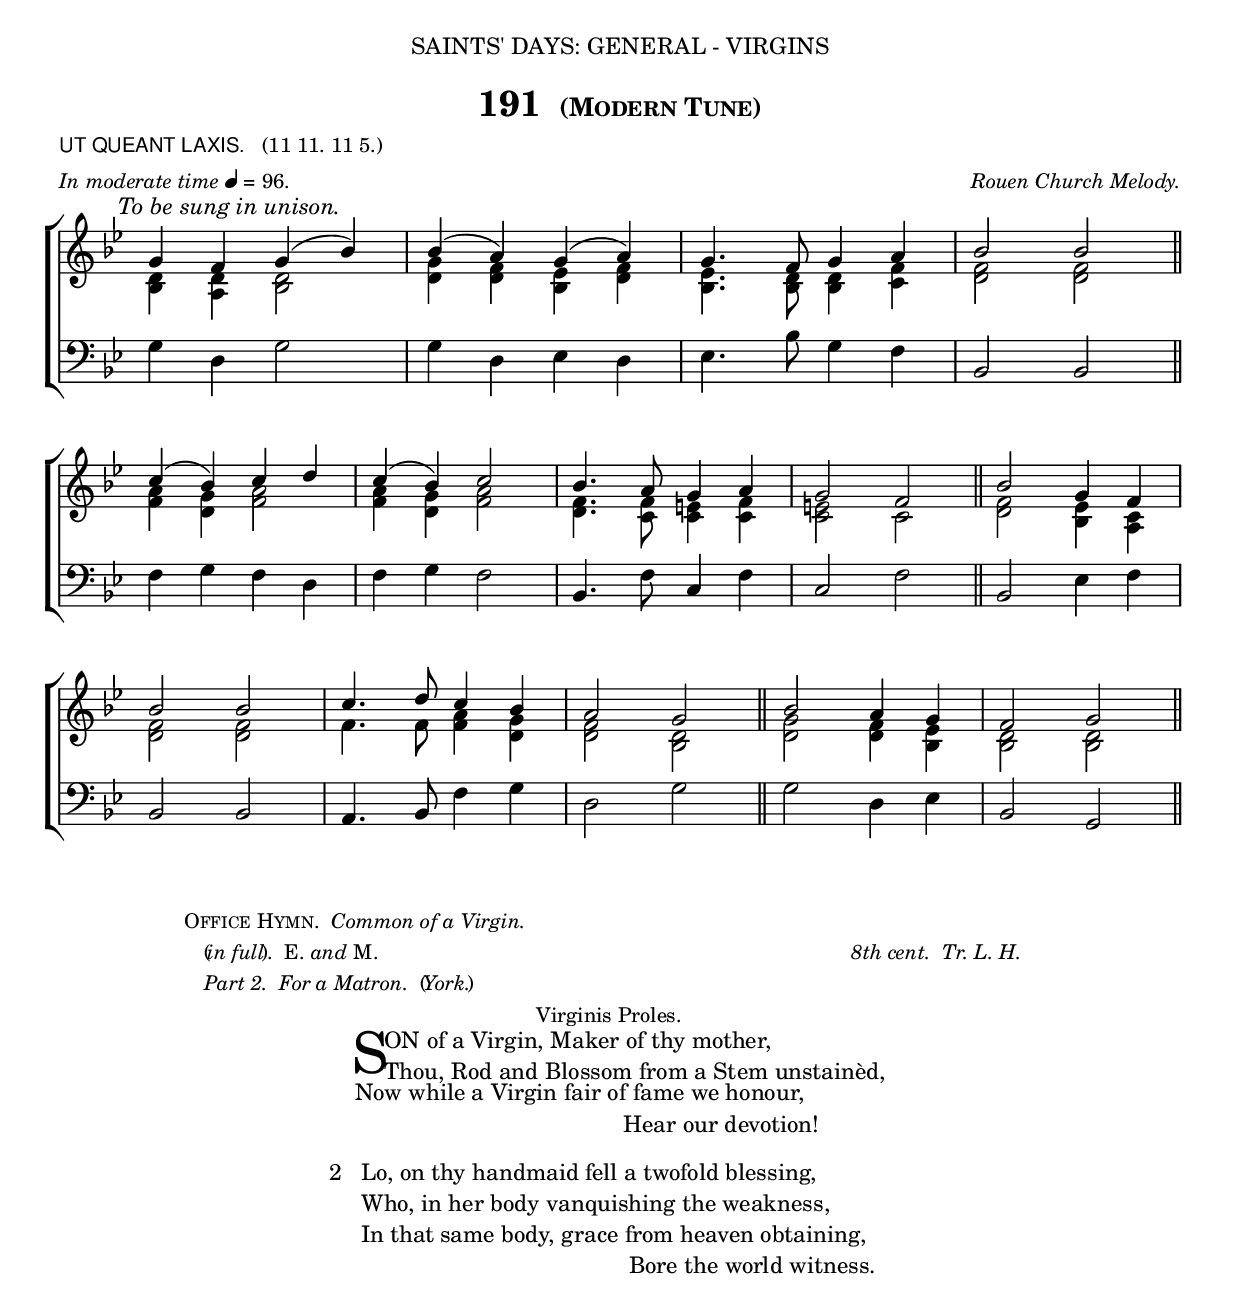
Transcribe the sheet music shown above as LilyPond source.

%%%% 305.png
%%%% Hymn 191 Modern Tune. Ut Queant Laxis. Son of a Virgin, Maker of thy mother.
%%%% Rev 1.

\version "2.10"

\header {
	
  dedication = \markup { \center-align {  "SAINTS' DAYS: GENERAL - VIRGINS"
		\hspace #0.1 }}	

  title = \markup { "191 " \large \smallCaps "(Modern Tune)"}   
  
  poet = \markup { \small {  \line { \sans { "UT QUEANT LAXIS."} \hspace #1 \roman {"(11 11. 11 5.)"}} }}
  
  meter = \markup { \small { \italic {In moderate time} \general-align #Y #DOWN \note #"4" #0.5 = 96.} }
  
  arranger = \markup { \small { \italic "Rouen Church Melody." }}
  
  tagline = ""
}


%%% SATB voices

global = {
  \time 4/4
  \key bes \major
  \set Staff.midiInstrument = "church organ"
}

soprano = \relative c' { 
  \override TextScript #'padding = #1	
  g'4 ^\markup {\hspace #-3 \italic "To be sung in unison." } f g( bes) | bes( a) g( a) | g4. f8 g4 a | bes2 bes \bar "||" \break
  c4( bes) c d | c( bes) c2 | bes4. a8 g4 a | g2 f \bar "||" bes g4 f | \break
  bes2 bes | c4. d8 c4 bes | a2 g \bar "||" bes a4 g | f2 g \bar "||"
} 
   
alto = \relative c' {  
  <bes d>4 <a d> <bes d>2 | <d g>4 <d f> <bes ees> <d f> | <bes ees>4. <bes d>8 <bes d>4 <c f> | <d f>2 <d f> \bar "||"
  <f a>4 <d g> <f a>2 | <f a>4 <d g> <f a>2 | <d f>4. <c f>8 <c e>4 <c f> | <c e>2 c2 \bar "||" <d f>2 <bes ees>4 <a c> | 
  <d f>2 <d f> | f4. f8 <f a>4 <d g> | <d f>2 <bes d> \bar "||" <d g> <d f>4 <bes ees> | <bes d>2 <bes d> \bar "||"
}

tenor = \relative cis {\clef bass 
  s1 | s1 | s1 | bes2 bes \bar "||"
  s1 | s1 | bes4. s8 c4 s4 | c2 s2 \bar "||" bes2 s4 s4 | 
  bes2 bes2 | a4. bes8 s4 s4 | s1 \bar "||" s1 | bes2 g \bar "||"
}

bass = \relative cis {\clef bass 
  g'4 d g2 | g4 d ees d | ees4. bes'8 g4 f | s1 \bar "||" 
  f4 g f d | f g f2 | s4. f8 s4 f4 | s2 f2 \bar "||" s2 ees4 f |
  s1 | s4. s8 f4 g | d2 g \bar "||" g d4 ees | s1 \bar "||"
}

#(ly:set-option 'point-and-click #f)

\paper {
  #(set-paper-size "a4")
%  annotate-spacing = ##t
  print-page-number = ##f
  ragged-last-bottom = ##t
  ragged-bottom = ##t
}

\book{

%%% Score block	

\score{
\new ChoirStaff	
<<
	\context Staff = upper << 
	\context Voice = sopranos { \voiceOne \global \soprano }
	\context Voice = altos    { \voiceTwo \global \alto }
	                      >>
	\context Staff = lower <<
	\context Voice = tenors { \voiceOne \global \tenor }
	\context Voice = basses { \voiceTwo \global \bass }
			        >>
>>
\layout {
		indent=0
		\context { \Score \remove "Bar_number_engraver" }
		\context { \Staff \remove "Time_signature_engraver" }
		\context { \Score \remove "Mark_engraver"  }
                \context { \Staff \consists "Mark_engraver"  }
	} %% close layout

%%% Hymn Midi	

\midi { \context { \Score tempoWholesPerMinute = #(ly:make-moment 96 4)}} 
		
} %%% Score bracket


%%% Lyric Titles


%%% Lyric titles and attributions

\markup { \hspace #12 \small {  \column { \line {\smallCaps  "Office Hymn. " \italic "Common of a Virgin." } 
          	                         \line { \hspace #2 "(" \hspace #-1 \italic "in full" \hspace #-1 ").  E." \italic "and" "M." \hspace #45 \italic "8th cent.  Tr. L. H."  }
		                         \line { \hspace #2 \italic "Part 2.  For a Matron. " "(" \hspace #-1 \italic "York." \hspace #-1 ")" }    
					 \line { \hspace #34 "Virginis Proles." }
}}}


%%% Lyrics

\markup { \hspace #26 %%add space as necc. to center the column
          \column { %% super column of everything
	              \column { %%verse 1 is a column of 2 lines  
	                  \line { \hspace #2.2 \column { \lower #2.4 \fontsize #8 "S" }   %%Drop Cap goes here
				  \hspace #-1.0    %% adjust this if other letters are too far from Drop Cap
				  \column  { \raise #0.0 "ON of a Virgin, Maker of thy mother,"
			                                 "Thou, Rod and Blossom from a Stem unstainèd," } }     
	                  \line {  \hspace #2.5  %%adjust hspace until this line left edge is flush with Drop Cap
				   \lower  #1.56  %%adjust this until the line spacing looks right
				   \column {   
					   "Now while a Virgin fair of fame we honour,"
					   "                                          Hear our devotion!"
			   "                " %%% adds vertical spacing between verses		
			  }} 
			         } %%% finish verse 1
			\line { "2  "
			   \column {	     
				   "Lo, on thy handmaid fell a twofold blessing,"
				   "Who, in her body vanquishing the weakness,"
				   "In that same body, grace from heaven obtaining,"
				   "                                          Bore the world witness."
			}}

	  } %%% end super column
}

%%fake score block to occupy space and force a pagebreak.  Can't think of a better way of doing this.
\score{
	{s4 }
\header { breakbefore = ##f piece = ##f opus = ##f tagline = ##f }
\layout{	
	\context { \Staff
		\remove Time_signature_engraver
		\remove Key_engraver
		\remove Clef_engraver
		\remove Staff_symbol_engraver
}}}

%%% Second page
%%% Continuation of lyrics

\markup { \hspace #26 %%add space as necc. to center the column
          \column { %% super column of everything				 	 
		        \hspace #1  % adds vertical spacing between verses  
			\line { "3  "
			 \column {	     
				 "Death, nor the rending pains of death appalled her"
				 "Bondage and torment found her undefeated:"
				 "So by the shedding of her life attained she"
				 "                                          Heavenly guerdon."
				   "                " %%% adds vertical spacing between verses
			 }}
			\line { \hspace #20 \italic "Part 2."
			\column {	     
				   "                " %%% adds vertical spacing between verses
				  "                " %%% adds vertical spacing between verses
			}}
			\line { "4  "
			\column {	     
				"Fountain of mercy, hear the prayers she offers;"
				"Purge our offences, pardon our transgressions,"
				"So that hereafter we to thee may render"
				"                                          Praise with thanksgiving."
				"                " %%% adds vertical spacing between verses
			}}
           		\line { "5. "
			   \column {	     
				   "Thou, the All-Father, thou the One-Begotten,"
				   "Thou Holy Spirit, Three in One co-equal,"
				   "Glory be henceforth thine through all the ages,"
				   "                                          World without ending.     Amen."
			}}
	  } %%% end supercolumn
} %%% end markup	  


%%% Amen score block
\score{
  \new ChoirStaff
   <<
        \context Staff = upper \with { fontSize = #-3  \override StaffSymbol #'staff-space = #(magstep -2) }  
	                      << 
	\context Voice = "sopranos" { \relative c' { \clef treble \global \voiceOne g'2( a g f g) \bar "|" g1  \bar "||" }}
	\context Voice = "altos"    { \relative c' {  \clef treble \global \voiceTwo <bes d>2 <d f> <bes ees> <bes d> <bes d> \bar "|" <bes d>1 \bar "||" }}
		>>
			      
	\context Lyrics \lyricsto "sopranos" { \override LyricText #'font-size = #-1 "A     -      -      -      -  " men. }
	
	\context Staff = lower \with { fontSize = #-3  \override StaffSymbol #'staff-space = #(magstep -2) }  
	                       <<
	\context Voice = "tenors" { \relative c { \clef bass \global \voiceThree s2 *5 \bar "|" s1 \bar "||" }}
	\context Voice = "basses" { \relative c { \clef bass \global \voiceFour  g'2 d ees bes g \bar "|" g1 \bar "||" }}
		        >> 
  >>			      
\header { breakbefore = ##f piece = " " opus = " " }
\layout { 
	\context { \Score timing = ##f }
	ragged-right = ##t
	indent = 12\cm
	\context { \Staff \remove Time_signature_engraver }

       }

\midi { \context { \Score tempoWholesPerMinute = #(ly:make-moment 96 4) }}  %%Amen midi       
       
} %%% end Amen score block


} %%% book bracket
